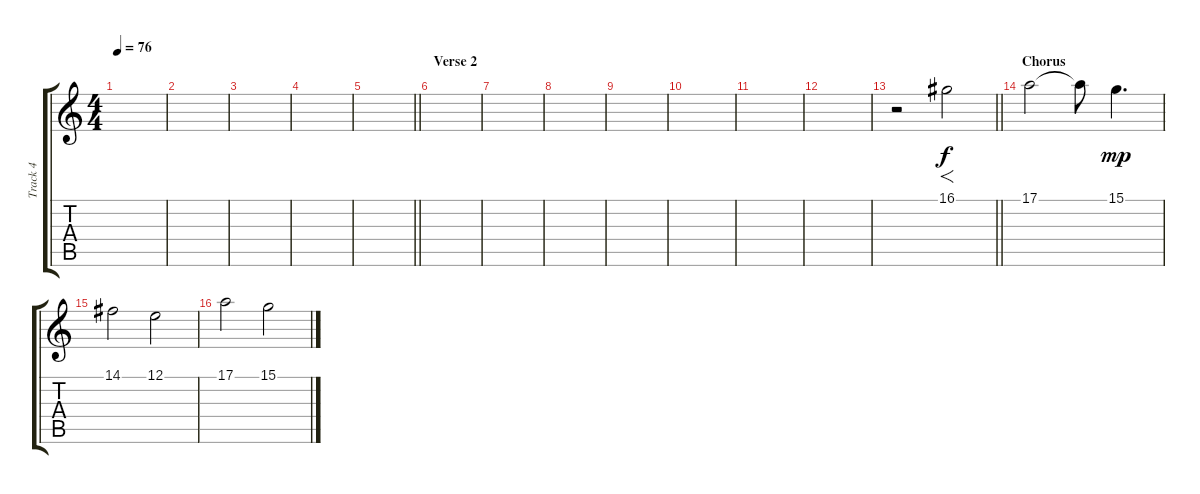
\track ("Track 4" "Track 4") {instrument rockorgan}
\staff {score tabs}
\tuning (E4 B3 G3 D3 A2 E2) {hide}
\ts (4 4)
\tempo 76
\clef g2
\ks c
|
|
|
|
\barLineRight lightlight
|
\section ("" "Verse 2")
|
|
|
|
|
|
|
\barLineRight lightlight
r.2 16.1.2{f} |
\section ("" "Chorus")
17.1.2{dy f} 17.1{t}.8 15.1.4{d dy mp} |
14.1.2 12.1.2 |
17.1.2 15.1.2
